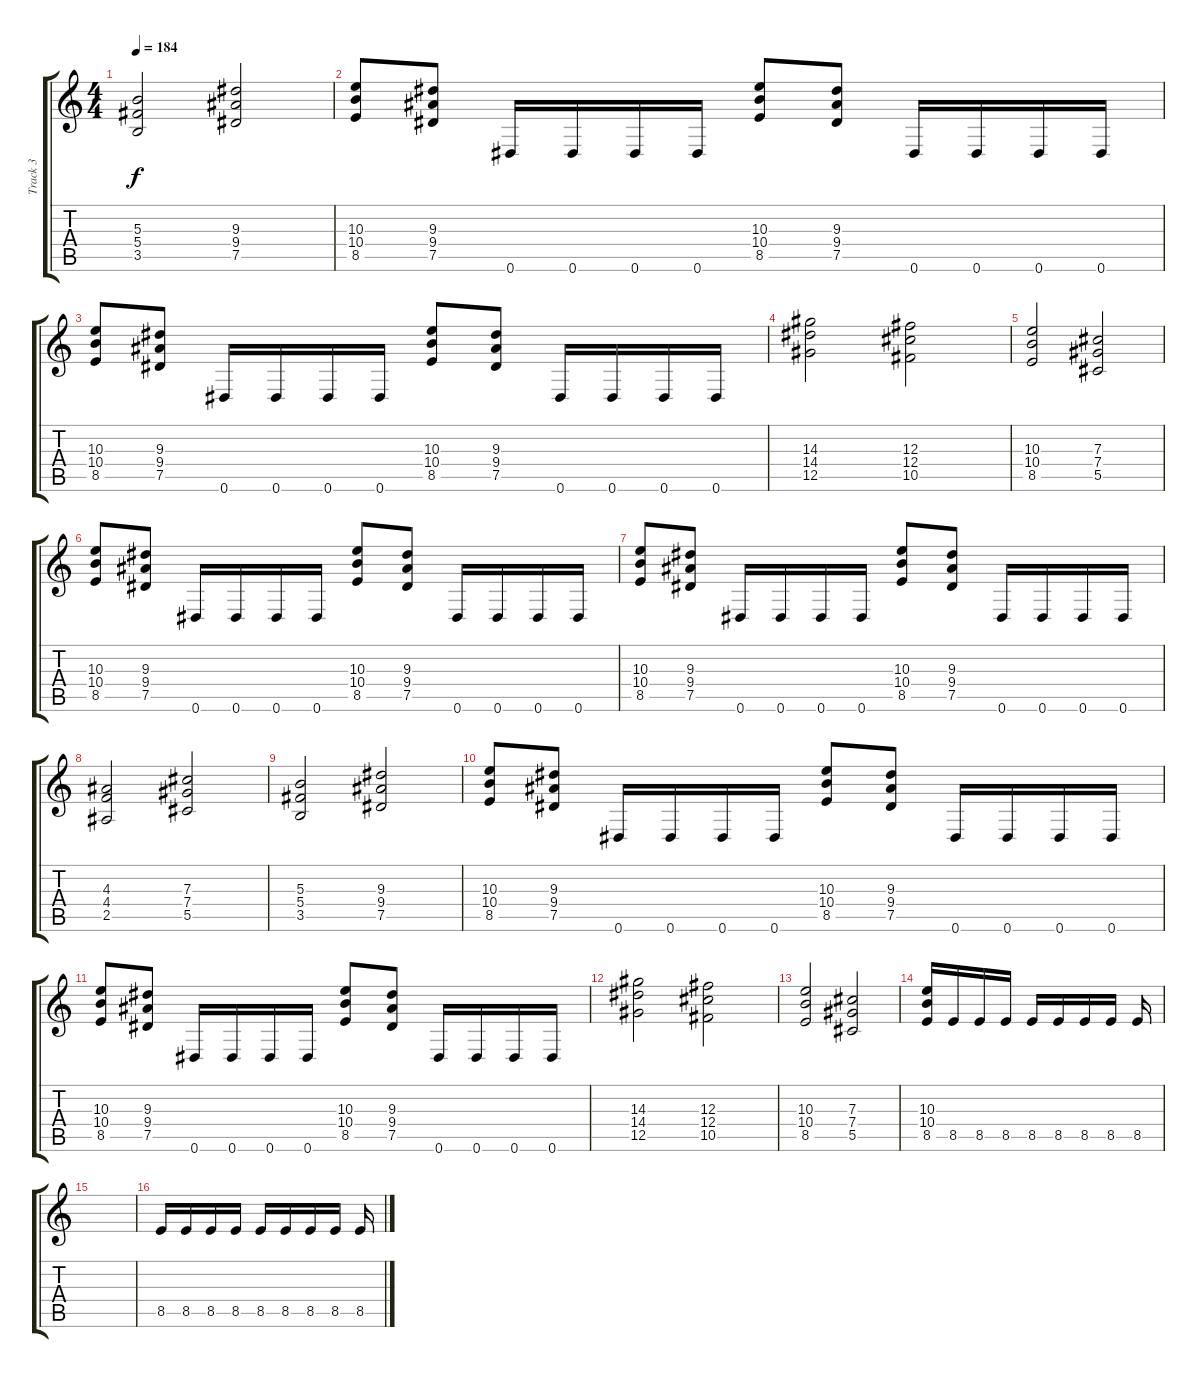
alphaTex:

\track ("Track 3" "Track 3") {instrument distortionguitar}
\staff {score tabs}
\tuning (Eb4 Bb3 Gb3 Db3 Ab2 Eb2) {hide}
\ts (4 4)
\tempo 184
\clef g2
\ks c
(5.3 5.4 3.5).2{dy f} (9.3 9.4 7.5).2 |
(10.3 10.4 8.5).8 (9.3 9.4 7.5).8 0.6.16 0.6.16 0.6.16 0.6.16 (10.3 10.4 8.5).8 (9.3 9.4 7.5).8 0.6.16 0.6.16 0.6.16 0.6.16 |
(10.3 10.4 8.5).8 (9.3 9.4 7.5).8 0.6.16 0.6.16 0.6.16 0.6.16 (10.3 10.4 8.5).8 (9.3 9.4 7.5).8 0.6.16 0.6.16 0.6.16 0.6.16 |
(14.3 14.4 12.5).2 (12.3 12.4 10.5).2 |
(10.3 10.4 8.5).2 (7.3 7.4 5.5).2 |
(10.3 10.4 8.5).8 (9.3 9.4 7.5).8 0.6.16 0.6.16 0.6.16 0.6.16 (10.3 10.4 8.5).8 (9.3 9.4 7.5).8 0.6.16 0.6.16 0.6.16 0.6.16 |
(10.3 10.4 8.5).8 (9.3 9.4 7.5).8 0.6.16 0.6.16 0.6.16 0.6.16 (10.3 10.4 8.5).8 (9.3 9.4 7.5).8 0.6.16 0.6.16 0.6.16 0.6.16 |
(4.3 4.4 2.5).2 (7.3 7.4 5.5).2 |
(5.3 5.4 3.5).2 (9.3 9.4 7.5).2 |
(10.3 10.4 8.5).8 (9.3 9.4 7.5).8 0.6.16 0.6.16 0.6.16 0.6.16 (10.3 10.4 8.5).8 (9.3 9.4 7.5).8 0.6.16 0.6.16 0.6.16 0.6.16 |
(10.3 10.4 8.5).8 (9.3 9.4 7.5).8 0.6.16 0.6.16 0.6.16 0.6.16 (10.3 10.4 8.5).8 (9.3 9.4 7.5).8 0.6.16 0.6.16 0.6.16 0.6.16 |
(14.3 14.4 12.5).2 (12.3 12.4 10.5).2 |
(10.3 10.4 8.5).2 (7.3 7.4 5.5).2 |
(10.3 10.4 8.5).16 8.5.16 8.5.16 8.5.16 8.5.16 8.5.16 8.5.16 8.5.16 8.5.16 |
|
8.5.16 8.5.16 8.5.16 8.5.16 8.5.16 8.5.16 8.5.16 8.5.16 8.5.16
